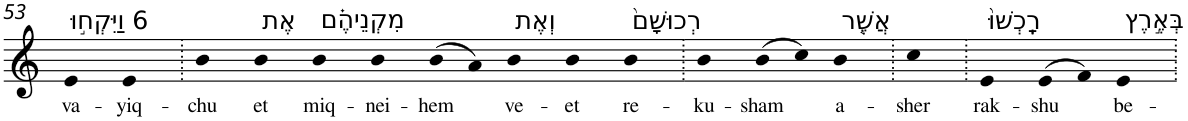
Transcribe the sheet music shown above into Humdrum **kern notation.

**kern	**text
*part1	*part1
*staff1	*staff1
*I"Piano	*
*I'Pno	*
!!LO:PB:g=z
*clefG2	*
*k[]	*
=53	=53
!LO:TX:a:t=6 וַיִּקְח֣וּ	!
!	!LO:LY:b
4e	va-
!	!LO:LY:b
4e	-yiq-
=54.	=54.
!	!LO:LY:b
4b	-chu
!LO:TX:a:t=אֶת	!
!	!LO:LY:b
4b	et
!LO:TX:a:t=מִקְנֵיהֶ֗ם	!
!	!LO:LY:b
4b	miq-
!	!LO:LY:b
4b	-nei-
!	!LO:LY:b
(>8b	-hem
8a)	.
!LO:TX:a:t=וְאֶת	!
!	!LO:LY:b
4b	ve-
!	!LO:LY:b
4b	-et
!LO:TX:a:t=רְכוּשָׁם֙	!
!	!LO:LY:b
4b	re-
=55.	=55.
!	!LO:LY:b
4b	-ku-
!	!LO:LY:b
(>8b	-sham
8cc)	.
!LO:TX:a:t=אֲשֶׁ֤ר	!
!	!LO:LY:b
4b	a-
=56.	=56.
!	!LO:LY:b
4cc	-sher
=57.	=57.
!LO:TX:a:t=רָֽכְשׁוּ֙	!
!	!LO:LY:b
4e	rak-
!	!LO:LY:b
(>8e	-shu
8f)	.
!LO:TX:a:t=בְּאֶ֣רֶץ	!
!	!LO:LY:b
4e	be-
=.	=.
*-	*-
